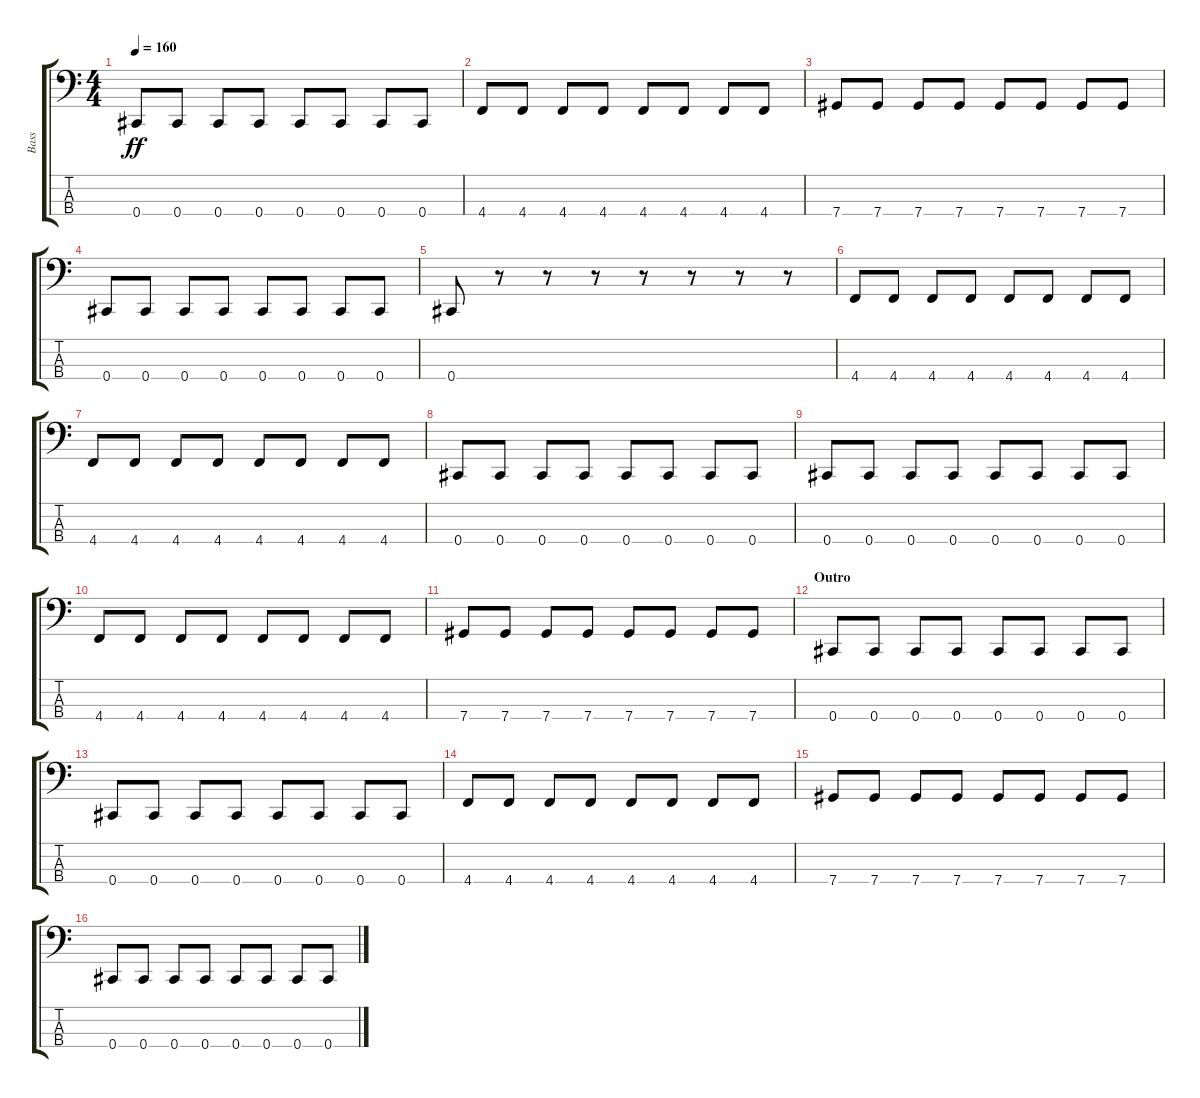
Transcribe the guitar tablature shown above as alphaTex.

\track ("Bass" "Bass") {instrument electricbassfinger}
\staff {score tabs}
\tuning (Gb2 Db2 Ab1 Db1) {hide}
\ts (4 4)
\tempo 160
\clef f4
\ks c
0.4.8{dy ff} 0.4.8 0.4.8 0.4.8 0.4.8 0.4.8 0.4.8 0.4.8 |
4.4.8 4.4.8 4.4.8 4.4.8 4.4.8 4.4.8 4.4.8 4.4.8 |
7.4.8 7.4.8 7.4.8 7.4.8 7.4.8 7.4.8 7.4.8 7.4.8 |
0.4.8 0.4.8 0.4.8 0.4.8 0.4.8 0.4.8 0.4.8 0.4.8 |
0.4.8 r.8 r.8 r.8 r.8 r.8 r.8 r.8 |
4.4.8 4.4.8 4.4.8 4.4.8 4.4.8 4.4.8 4.4.8 4.4.8 |
4.4.8 4.4.8 4.4.8 4.4.8 4.4.8 4.4.8 4.4.8 4.4.8 |
0.4.8 0.4.8 0.4.8 0.4.8 0.4.8 0.4.8 0.4.8 0.4.8 |
0.4.8 0.4.8 0.4.8 0.4.8 0.4.8 0.4.8 0.4.8 0.4.8 |
4.4.8 4.4.8 4.4.8 4.4.8 4.4.8 4.4.8 4.4.8 4.4.8 |
7.4.8 7.4.8 7.4.8 7.4.8 7.4.8 7.4.8 7.4.8 7.4.8 |
\section ("" "Outro")
0.4.8 0.4.8 0.4.8 0.4.8 0.4.8 0.4.8 0.4.8 0.4.8 |
0.4.8 0.4.8 0.4.8 0.4.8 0.4.8 0.4.8 0.4.8 0.4.8 |
4.4.8 4.4.8 4.4.8 4.4.8 4.4.8 4.4.8 4.4.8 4.4.8 |
7.4.8 7.4.8 7.4.8 7.4.8 7.4.8 7.4.8 7.4.8 7.4.8 |
0.4.8 0.4.8 0.4.8 0.4.8 0.4.8 0.4.8 0.4.8 0.4.8
